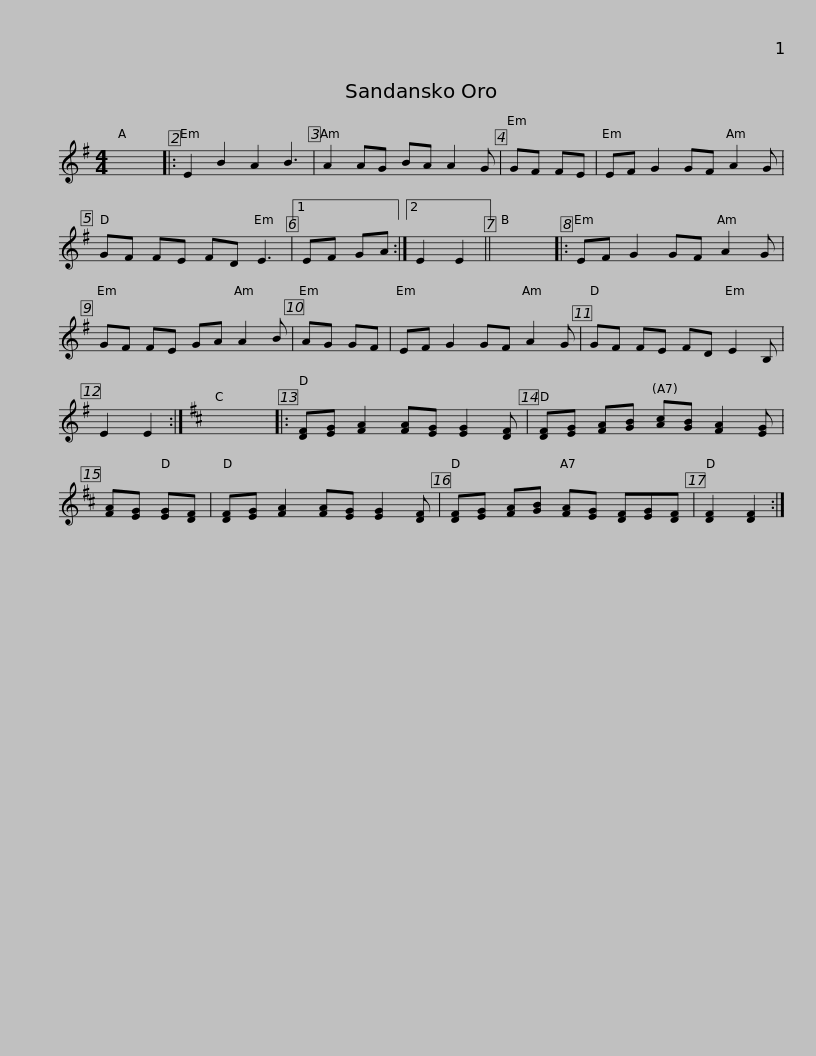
X:1
L:1/8
M:4/4
I:linebreak $
K:Emin
V:1 treble
V:1
 x8 |: E2 B2 A2 B3 | A2 AG BA A2 G | GF FE | EF G2 GF A2 G | %5
 GF FE FD E3 |1 EF GA :|2 E2 E2 || x8 |:$ EF G2 GF A2 G | %10
 GF FE GA A2 B | AG GF | EF G2 GF A2 G | GF FE FD E2 B, | E2 E2 :| %15
[K:D] x8 |:$ [DF][EG] [FA]2 [FA][EG] [EG]2 [DF] | [DF][EG] [FA][GB] [Ac][GB] [FA]2 [EG] | [FA][EG] [EG][DF] | [DF][EG] [FA]2 [FA][EG] [EG]2 [DF] | %20
 [DF][EG] [FA][GB] [FA][EG] [DF][EG][DF] | [DF]2 [DF]2 :| %22
